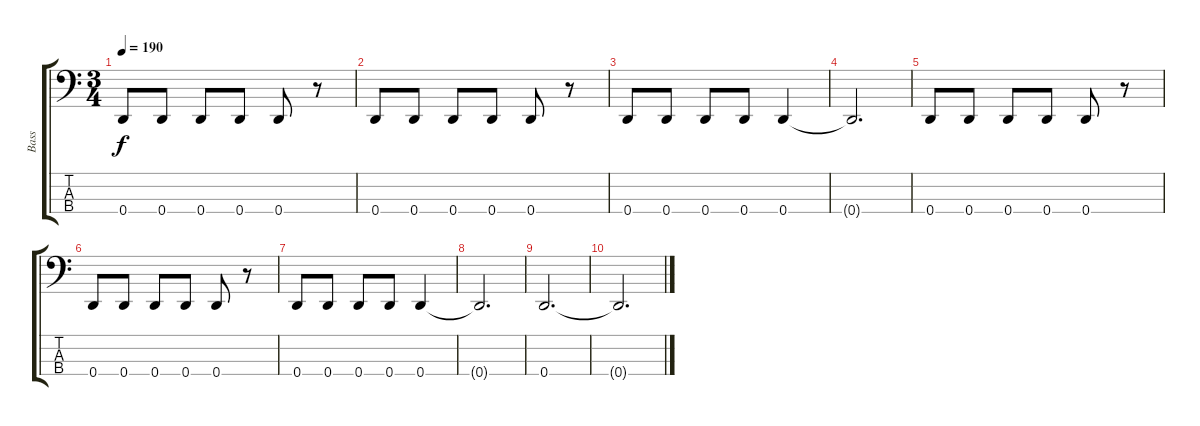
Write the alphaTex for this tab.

\track ("Bass" "Bass") {instrument electricbassfinger}
\staff {score tabs}
\tuning (G2 D2 A1 D1) {hide}
\ts (3 4)
\tempo 190
\clef f4
\ks c
0.4.8{dy f} 0.4.8 0.4.8 0.4.8 0.4.8 r.8 |
0.4.8 0.4.8 0.4.8 0.4.8 0.4.8 r.8 |
0.4.8 0.4.8 0.4.8 0.4.8 0.4.4 |
0.4{t}.2{d} |
0.4.8 0.4.8 0.4.8 0.4.8 0.4.8 r.8 |
0.4.8 0.4.8 0.4.8 0.4.8 0.4.8 r.8 |
0.4.8 0.4.8 0.4.8 0.4.8 0.4.4 |
0.4{t}.2{d} |
0.4.2{d} |
0.4{t}.2{d}
